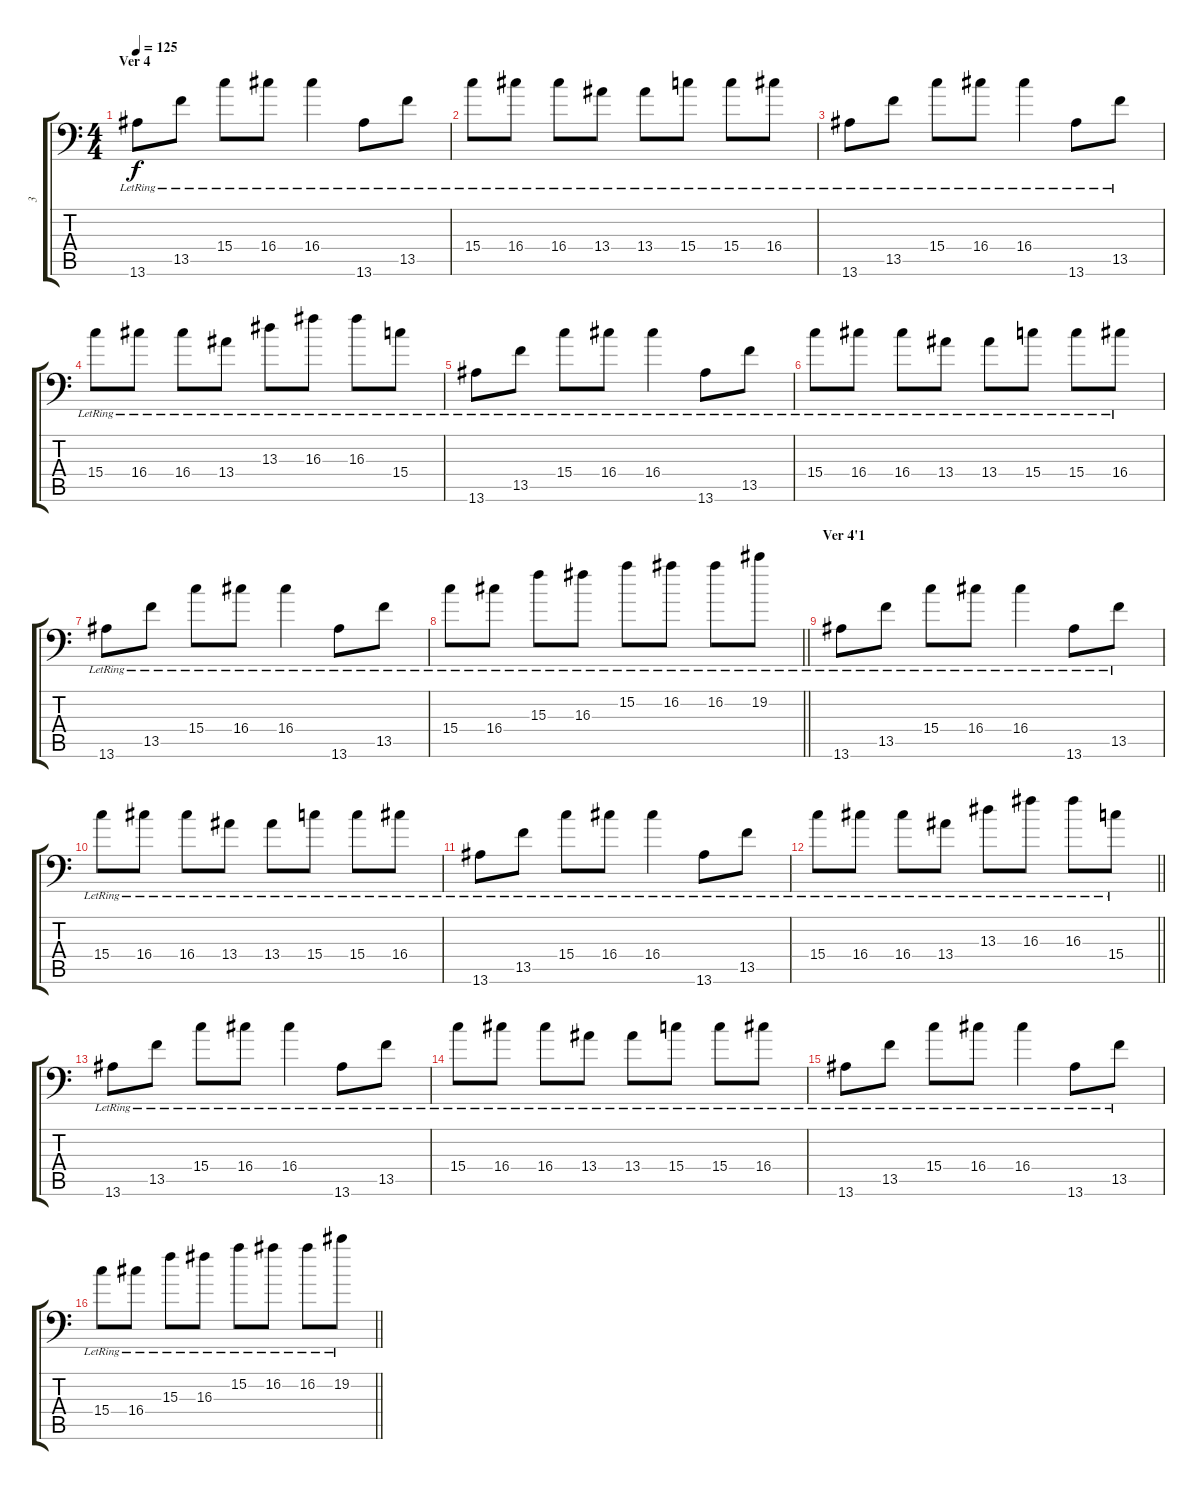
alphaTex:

\track ("3" "3") {instrument electricguitarclean}
\staff {score tabs}
\tuning (B3 Gb3 D3 A2 E2 A1) {hide}
\ts (4 4)
\section ("" "Ver 4")
\tempo 125
\clef f4
\ks c
13.6{lr}.8{dy f} 13.5{lr}.8 15.4{lr}.8 16.4{lr}.8 16.4{lr}.4 13.6{lr}.8 13.5{lr}.8 |
15.4{lr}.8 16.4{lr}.8 16.4{lr}.8 13.4{lr}.8 13.4{lr}.8 15.4{lr}.8 15.4{lr}.8 16.4{lr}.8 |
13.6{lr}.8 13.5{lr}.8 15.4{lr}.8 16.4{lr}.8 16.4{lr}.4 13.6{lr}.8 13.5{lr}.8 |
15.4{lr}.8 16.4{lr}.8 16.4{lr}.8 13.4{lr}.8 13.3{lr}.8 16.3{lr}.8 16.3{lr}.8 15.4{lr}.8 |
13.6{lr}.8 13.5{lr}.8 15.4{lr}.8 16.4{lr}.8 16.4{lr}.4 13.6{lr}.8 13.5{lr}.8 |
15.4{lr}.8 16.4{lr}.8 16.4{lr}.8 13.4{lr}.8 13.4{lr}.8 15.4{lr}.8 15.4{lr}.8 16.4{lr}.8 |
13.6{lr}.8 13.5{lr}.8 15.4{lr}.8 16.4{lr}.8 16.4{lr}.4 13.6{lr}.8 13.5{lr}.8 |
\barLineRight lightlight
15.4{lr}.8 16.4{lr}.8 15.3{lr}.8 16.3{lr}.8 15.2{lr}.8 16.2{lr}.8 16.2{lr}.8 19.2{lr}.8 |
\section ("" "Ver 4'1")
13.6{lr}.8 13.5{lr}.8 15.4{lr}.8 16.4{lr}.8 16.4{lr}.4 13.6{lr}.8 13.5{lr}.8 |
15.4{lr}.8 16.4{lr}.8 16.4{lr}.8 13.4{lr}.8 13.4{lr}.8 15.4{lr}.8 15.4{lr}.8 16.4{lr}.8 |
13.6{lr}.8 13.5{lr}.8 15.4{lr}.8 16.4{lr}.8 16.4{lr}.4 13.6{lr}.8 13.5{lr}.8 |
\barLineRight lightlight
15.4{lr}.8 16.4{lr}.8 16.4{lr}.8 13.4{lr}.8 13.3{lr}.8 16.3{lr}.8 16.3{lr}.8 15.4{lr}.8 |
13.6{lr}.8 13.5{lr}.8 15.4{lr}.8 16.4{lr}.8 16.4{lr}.4 13.6{lr}.8 13.5{lr}.8 |
15.4{lr}.8 16.4{lr}.8 16.4{lr}.8 13.4{lr}.8 13.4{lr}.8 15.4{lr}.8 15.4{lr}.8 16.4{lr}.8 |
13.6{lr}.8 13.5{lr}.8 15.4{lr}.8 16.4{lr}.8 16.4{lr}.4 13.6{lr}.8 13.5{lr}.8 |
\barLineRight lightlight
15.4{lr}.8 16.4{lr}.8 15.3{lr}.8 16.3{lr}.8 15.2{lr}.8 16.2{lr}.8 16.2{lr}.8 19.2{lr}.8
